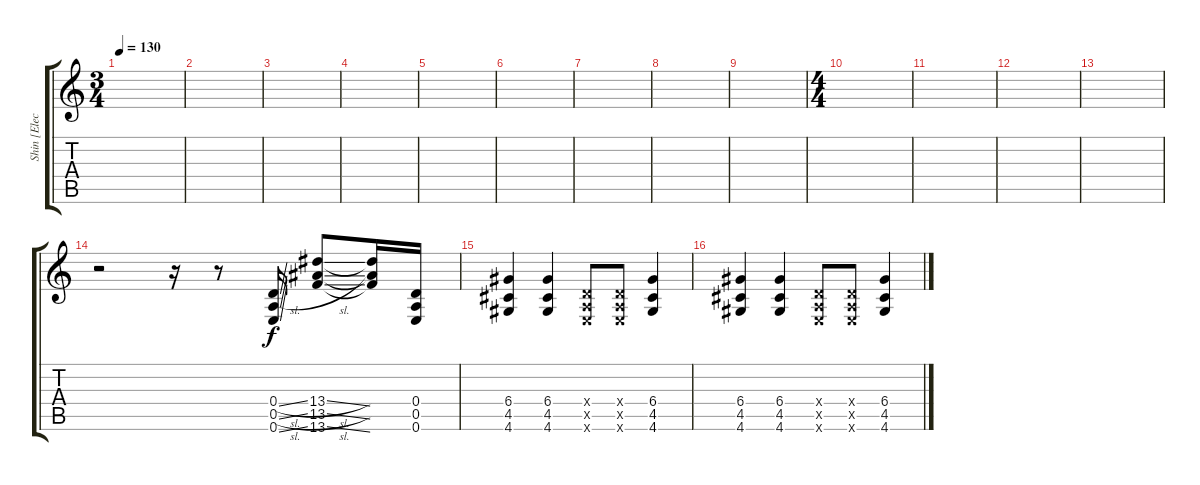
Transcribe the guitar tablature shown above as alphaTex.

\track ("Shin [Electric]" "Shin [Elec") {instrument distortionguitar}
\staff {score tabs}
\tuning (E4 B3 G3 D3 A2 E2) {hide}
\ts (3 4)
\tempo 130
\clef g2
\ks c
|
|
|
|
|
|
|
|
|
\ts (4 4)
|
|
|
|
r.2 r.16 r.8 (0.4{sl} 0.5{sl} 0.6{ss}).16{volume 13} (13.4{sl} 13.5{sl} 13.6{ss}).8 (13.4{t} 13.5{t} 13.6{t}).16 (0.4 0.5 0.6).16 |
(6.4 4.5 4.6).4 (6.4 4.5 4.6).4 (0.4{x} 0.5{x} 0.6{x}).8 (0.4{x} 0.5{x} 0.6{x}).8 (6.4 4.5 4.6).4 |
(6.4 4.5 4.6).4 (6.4 4.5 4.6).4 (0.4{x} 0.5{x} 0.6{x}).8 (0.4{x} 0.5{x} 0.6{x}).8 (6.4 4.5 4.6).4
